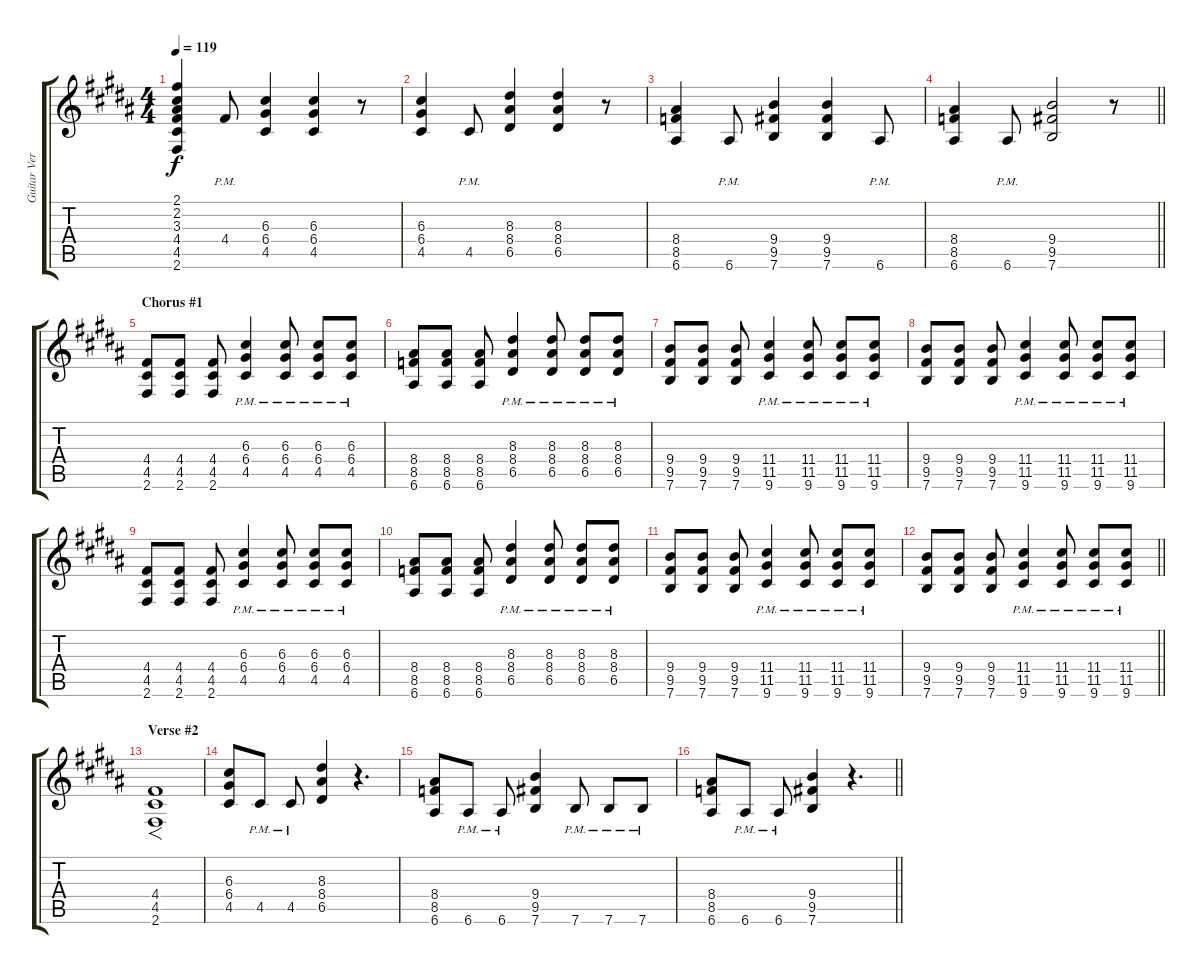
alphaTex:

\track ("Guitar Version" "Guitar Ver") {mute instrument overdrivenguitar}
\staff {score tabs}
\tuning (E4 B3 G3 D3 A2 E2) {hide}
\ts (4 4)
\tempo 119
\clef g2
\ks b
(2.1 2.2 3.3 4.4 4.5 2.6).4{dy f} 4.4{pm}.8 (6.3 6.4 4.5).4 (6.3 6.4 4.5).4 r.8 |
(6.3 6.4 4.5).4 4.5{pm}.8 (8.3 8.4 6.5).4 (8.3 8.4 6.5).4 r.8 |
(8.4 8.5 6.6).4 6.6{pm}.8 (9.4 9.5 7.6).4 (9.4 9.5 7.6).4 6.6{pm}.8 |
\barLineRight lightlight
(8.4 8.5 6.6).4 6.6{pm}.8 (9.4 9.5 7.6).2 r.8 |
\section ("" "Chorus #1")
(4.4 4.5 2.6).8 (4.4 4.5 2.6).8 (4.4 4.5 2.6).8 (6.3{pm} 6.4{pm} 4.5{pm}).4 (6.3{pm} 6.4{pm} 4.5{pm}).8 (6.3{pm} 6.4{pm} 4.5{pm}).8 (6.3{pm} 6.4{pm} 4.5{pm}).8 |
(8.4 8.5 6.6).8 (8.4 8.5 6.6).8 (8.4 8.5 6.6).8 (8.3{pm} 8.4{pm} 6.5{pm}).4 (8.3{pm} 8.4{pm} 6.5{pm}).8 (8.3{pm} 8.4{pm} 6.5{pm}).8 (8.3{pm} 8.4{pm} 6.5{pm}).8 |
(9.4 9.5 7.6).8 (9.4 9.5 7.6).8 (9.4 9.5 7.6).8 (11.4{pm} 11.5{pm} 9.6{pm}).4 (11.4{pm} 11.5{pm} 9.6{pm}).8 (11.4{pm} 11.5{pm} 9.6{pm}).8 (11.4{pm} 11.5{pm} 9.6{pm}).8 |
(9.4 9.5 7.6).8 (9.4 9.5 7.6).8 (9.4 9.5 7.6).8 (11.4{pm} 11.5{pm} 9.6{pm}).4 (11.4{pm} 11.5{pm} 9.6{pm}).8 (11.4{pm} 11.5{pm} 9.6{pm}).8 (11.4{pm} 11.5{pm} 9.6{pm}).8 |
(4.4 4.5 2.6).8 (4.4 4.5 2.6).8 (4.4 4.5 2.6).8 (6.3{pm} 6.4{pm} 4.5{pm}).4 (6.3{pm} 6.4{pm} 4.5{pm}).8 (6.3{pm} 6.4{pm} 4.5{pm}).8 (6.3{pm} 6.4{pm} 4.5{pm}).8 |
(8.4 8.5 6.6).8 (8.4 8.5 6.6).8 (8.4 8.5 6.6).8 (8.3{pm} 8.4{pm} 6.5{pm}).4 (8.3{pm} 8.4{pm} 6.5{pm}).8 (8.3{pm} 8.4{pm} 6.5{pm}).8 (8.3{pm} 8.4{pm} 6.5{pm}).8 |
(9.4 9.5 7.6).8 (9.4 9.5 7.6).8 (9.4 9.5 7.6).8 (11.4{pm} 11.5{pm} 9.6{pm}).4 (11.4{pm} 11.5{pm} 9.6{pm}).8 (11.4{pm} 11.5{pm} 9.6{pm}).8 (11.4{pm} 11.5{pm} 9.6{pm}).8 |
\barLineRight lightlight
(9.4 9.5 7.6).8 (9.4 9.5 7.6).8 (9.4 9.5 7.6).8 (11.4{pm} 11.5{pm} 9.6{pm}).4 (11.4{pm} 11.5{pm} 9.6{pm}).8 (11.4{pm} 11.5{pm} 9.6{pm}).8 (11.4{pm} 11.5{pm} 9.6{pm}).8 |
\section ("" "Verse #2")
(4.4 4.5 2.6).1{f} |
(6.3 6.4 4.5).8 4.5{pm}.8 4.5{pm}.8 (8.3 8.4 6.5).4 r.4{d} |
(8.4 8.5 6.6).8 6.6{pm}.8 6.6{pm}.8 (9.4 9.5 7.6).4 7.6{pm}.8 7.6{pm}.8 7.6{pm}.8 |
\barLineRight lightlight
(8.4 8.5 6.6).8 6.6{pm}.8 6.6{pm}.8 (9.4 9.5 7.6).4 r.4{d}
